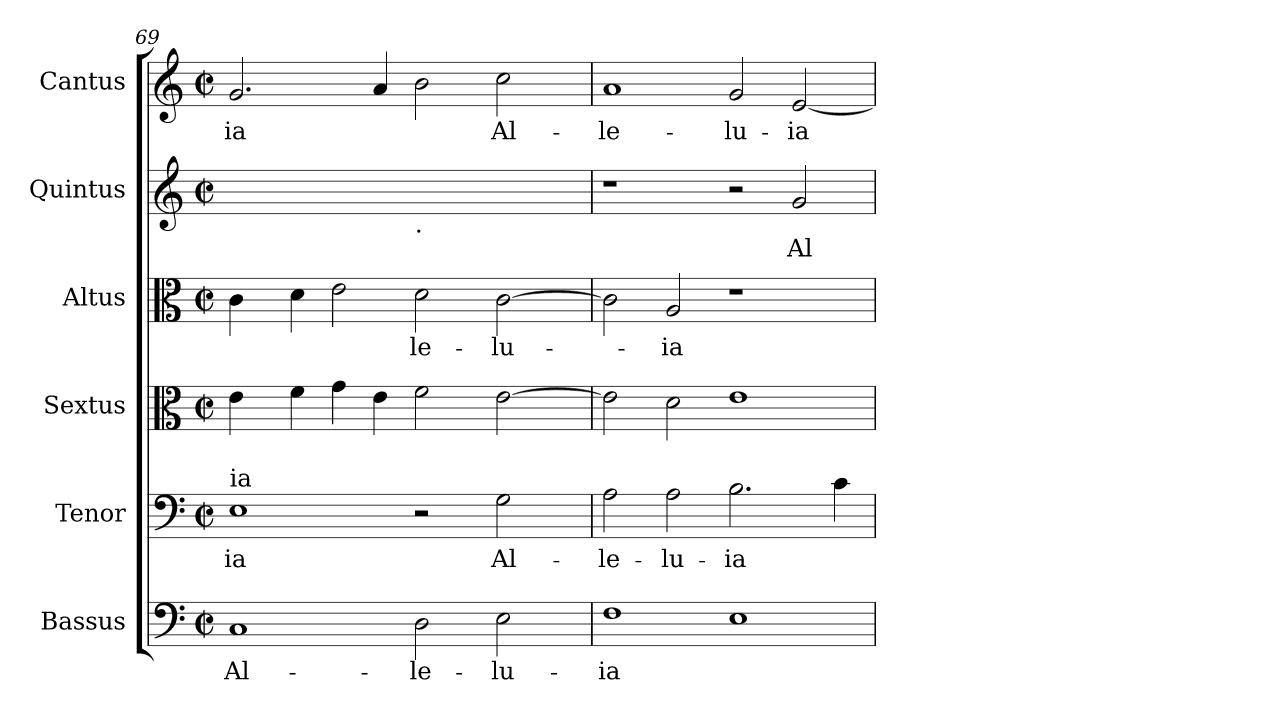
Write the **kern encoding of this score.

**kern	**text	**kern	**text	**kern	**kern	**text	**kern	**text	**kern	**text
*part6	*part6	*part5	*part5	*part4	*part3	*part3	*part2	*part2	*part1	*part1
*staff6	*staff6	*staff5	*staff5	*staff4	*staff3	*staff3	*staff2	*staff2	*staff1	*staff1
*I"Bassus	*	*I"Tenor	*	*I"Sextus	*I"Altus	*	*I"Quintus	*	*I"Cantus	*
*I'Bassus	*	*I'Tenor	*	*I'Sextus	*I'Altus	*	*I'Quintus	*	*I'Cantus	*
!!LO:LB:g=z
*clefF4	*	*clefF4	*	*clefC3	*clefC3	*	*clefG2	*	*clefG2	*
*M2/2	*	*M2/2	*	*M2/2	*M2/2	*	*M2/2	*	*M2/2	*
*met(c|)	*	*met(c|)	*	*met(c|)	*met(c|)	*	*met(c|)	*	*met(c|)	*
=69	=69	=69	=69	=69	=69	=69	=69	=69	=69	=69
!	!	!LO:TX:a:t=ia	!	!	!	!	!	!	!	!
!	!LO:LY:b:cj	!	!LO:LY:b:cj	!	!	!	!	!	!	!LO:LY:b:cj
*	*	*	*	*^	*	*	*	*	*	*
1C	Al-	1E	-ia	4e\	8ryy	4c\	.	1ryy	.	2.g/	-ia
.	.	.	.	.	32ryy	.	.	.	.	.	.
.	.	.	.	.	1ryy	.	.	.	.	.	.
.	.	.	.	4f\	.	4d\	.	.	.	.	.
.	.	.	.	4g\	.	2e\	.	.	.	.	.
.	.	.	.	4e\	.	.	.	.	.	4a/	.
!	!	!	!	!	!	!	!	!LO:TX:b:t=.	!	!	!
!	!LO:LY:b:cj	!	!	!	!	!	!LO:LY:b:cj	!	!	!	!
2D\	-le-	2r	.	2f\	.	2d\	-le-	1ryy	.	2b\	.
.	.	.	.	.	2ryy	.	.	.	.	.	.
!	!LO:LY:b:cj	!	!LO:LY:b:cj	!	!	!	!LO:LY:b:cj	!	!	!	!LO:LY:b:cj
2E\	-lu-	2G\	Al-	[>2e\	.	[>2c\	-lu-	.	.	2cc\	Al-
.	.	.	.	.	4ryy	.	.	.	.	.	.
.	.	.	.	.	16.ryy	.	.	.	.	.	.
=70	=70	=70	=70	=70	=70	=70	=70	=70	=70	=70	=70
!	!LO:LY:b:cj	!	!LO:LY:b:cj	!	!	!	!	!	!	!	!LO:LY:b:cj
*	*	*	*	*v	*v	*	*	*	*	*	*
1F	-ia	2A\	-le-	2e\]	2c\]	.	1r	.	1a	-le-
!	!	!	!LO:LY:b:cj	!	!	!LO:LY:b:cj	!	!	!	!
.	.	2A\	-lu-	2d\	2A/	-ia	.	.	.	.
!	!	!	!LO:LY:b:cj	!	!	!	!	!	!	!LO:LY:b:cj
1E	.	2.B\	-ia	1e	1r	.	2r	.	2g/	-lu-
!	!	!	!	!	!	!	!	!LO:LY:b:cj	!	!LO:LY:b:cj
.	.	.	.	.	.	.	2g/	-Al-	[<2e/	-ia
.	.	4c\	.	.	.	.	.	.	.	.
=	=	=	=	=	=	=	=	=	=	=
*-	*-	*-	*-	*-	*-	*-	*-	*-	*-	*-
